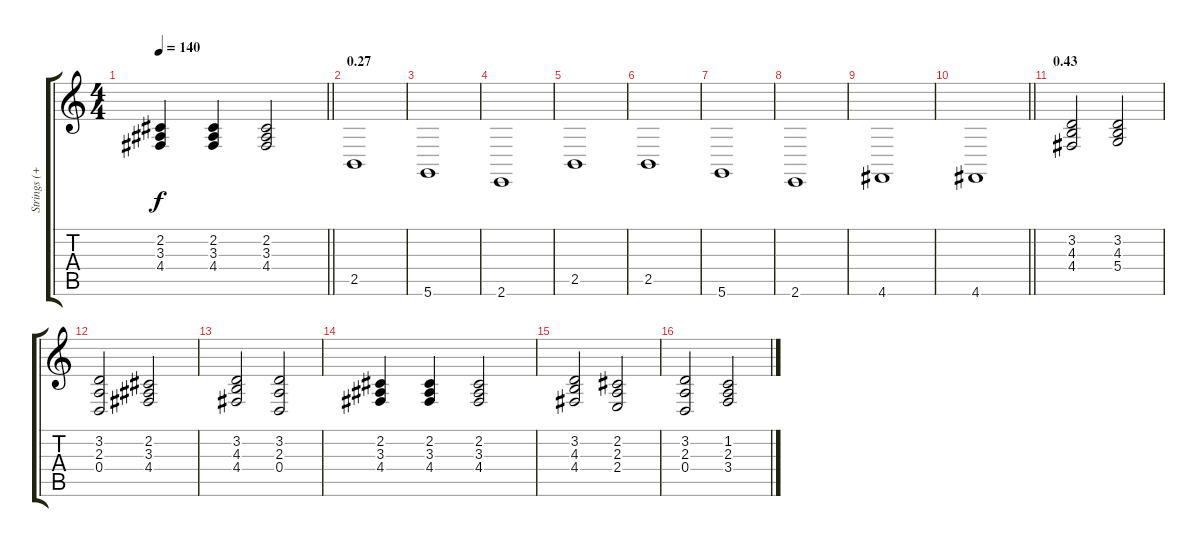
\track ("Strings (+Piccolo)" "Strings (+") {instrument tremolostrings}
\staff {score tabs}
\tuning (E4 B3 G3 D3 A2 D2) {hide}
\ts (4 4)
\tempo 140
\clef g2
\barLineRight lightlight
\ks c
(2.2 3.3 4.4).4{dy f} (2.2 3.3 4.4).4 (2.2 3.3 4.4).2 |
\section ("" "0.27")
2.5.1 |
5.6.1 |
2.6.1 |
2.5.1 |
2.5.1 |
5.6.1 |
2.6.1 |
4.6.1 |
\barLineRight lightlight
4.6.1 |
\section ("" "0.43")
(3.2 4.3 4.4).2 (3.2 4.3 5.4).2 |
(3.2 2.3 0.4).2 (2.2 3.3 4.4).2 |
(3.2 4.3 4.4).2 (3.2 2.3 0.4).2 |
(2.2 3.3 4.4).4 (2.2 3.3 4.4).4 (2.2 3.3 4.4).2 |
(3.2 4.3 4.4).2 (2.2 2.3 2.4).2 |
(3.2 2.3 0.4).2 (1.2 2.3 3.4).2
